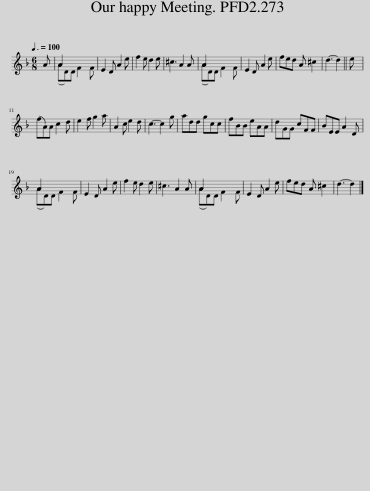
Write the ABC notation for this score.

X:1
%%score ( 1 2 )
L:1/8
Q:3/8=100
M:6/8
I:linebreak $
K:Dmin
V:1 treble
V:2 treble
V:1
 A | A2 x x x x | E2 D A2 e | f2 e d2 e | ^c3 A2 A | %5
 A2 x x x x | E2 D A2 e | fed A ^c2 | d3- d2 || e |$ %10
 (fA)A c2 d | e2 f g2 a | A2 c e2 d | c3- c2 g | add gcc | %15
 fBB eAA | dGG cFF | BEE A2 D |$ A2 x x x x | E2 D A2 e | %20
 f2 e d2 e | ^c3 A2 A | A2 x x x x | E2 D A2 e | fed A ^c2 | %25
 d3- d2 |] %26
V:2
 x | (AD)D F2 F | x6 | x6 | x6 | %5
 (AD)D F2 F | x6 | x6 | x5 || x |$ %10
 x6 | x6 | x6 | x6 | x6 | %15
 x6 | x6 | x6 |$ (AD)D F2 F | x6 | %20
 x6 | x6 | (AD)D F2 F | x6 | x6 | %25
 x5 |] %26
